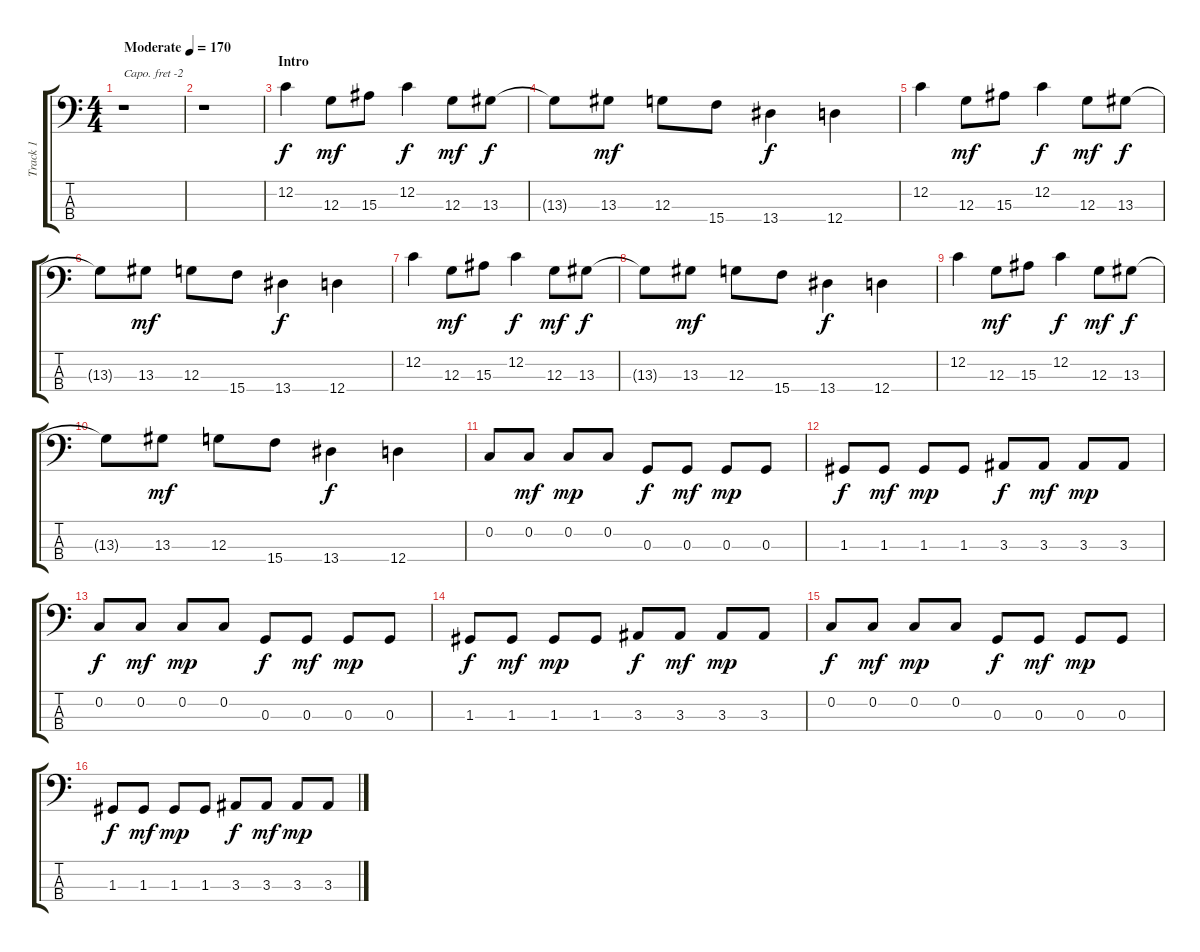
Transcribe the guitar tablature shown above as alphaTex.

\track ("Track 1" "Track 1") {instrument electricbasspick}
\staff {score tabs}
\capo -2
\tuning (G2 D2 A1 E1) {hide}
\ts (4 4)
\tempo (170 "Moderate")
\clef f4
\ks c
r.1{dy f instrument electricbasspick} |
r.1 |
\section ("" "Intro")
12.2.4 12.3.8{dy mf} 15.3.8 12.2.4{dy f} 12.3.8{dy mf} 13.3.8{dy f} |
13.3{t}.8 13.3.8{dy mf} 12.3.8 15.4.8 13.4.4{dy f} 12.4.4 |
12.2.4 12.3.8{dy mf} 15.3.8 12.2.4{dy f} 12.3.8{dy mf} 13.3.8{dy f} |
13.3{t}.8 13.3.8{dy mf} 12.3.8 15.4.8 13.4.4{dy f} 12.4.4 |
12.2.4 12.3.8{dy mf} 15.3.8 12.2.4{dy f} 12.3.8{dy mf} 13.3.8{dy f} |
13.3{t}.8 13.3.8{dy mf} 12.3.8 15.4.8 13.4.4{dy f} 12.4.4 |
12.2.4 12.3.8{dy mf} 15.3.8 12.2.4{dy f} 12.3.8{dy mf} 13.3.8{dy f} |
13.3{t}.8 13.3.8{dy mf} 12.3.8 15.4.8 13.4.4{dy f} 12.4.4 |
0.2.8 0.2.8{dy mf} 0.2.8{dy mp} 0.2.8 0.3.8{dy f} 0.3.8{dy mf} 0.3.8{dy mp} 0.3.8 |
1.3.8{dy f} 1.3.8{dy mf} 1.3.8{dy mp} 1.3.8 3.3.8{dy f} 3.3.8{dy mf} 3.3.8{dy mp} 3.3.8 |
0.2.8{dy f} 0.2.8{dy mf} 0.2.8{dy mp} 0.2.8 0.3.8{dy f} 0.3.8{dy mf} 0.3.8{dy mp} 0.3.8 |
1.3.8{dy f} 1.3.8{dy mf} 1.3.8{dy mp} 1.3.8 3.3.8{dy f} 3.3.8{dy mf} 3.3.8{dy mp} 3.3.8 |
0.2.8{dy f} 0.2.8{dy mf} 0.2.8{dy mp} 0.2.8 0.3.8{dy f} 0.3.8{dy mf} 0.3.8{dy mp} 0.3.8 |
1.3.8{dy f} 1.3.8{dy mf} 1.3.8{dy mp} 1.3.8 3.3.8{dy f} 3.3.8{dy mf} 3.3.8{dy mp} 3.3.8
